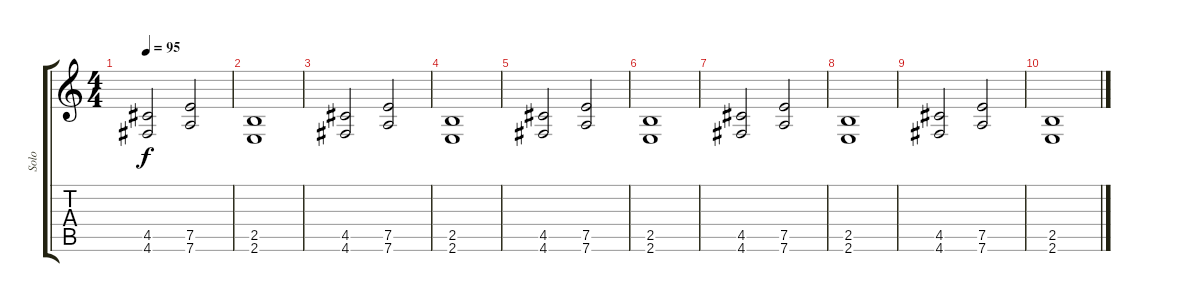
\track ("Solo" "Solo") {instrument distortionguitar}
\staff {score tabs}
\tuning (E4 B3 G3 D3 A2 D2) {hide}
\ts (4 4)
\tempo 95
\clef g2
\ks c
(4.5 4.6).2{dy f} (7.5 7.6).2 |
(2.5 2.6).1 |
(4.5 4.6).2 (7.5 7.6).2 |
(2.5 2.6).1 |
(4.5 4.6).2 (7.5 7.6).2 |
(2.5 2.6).1 |
(4.5 4.6).2 (7.5 7.6).2 |
(2.5 2.6).1 |
(4.5 4.6).2 (7.5 7.6).2 |
(2.5 2.6).1
